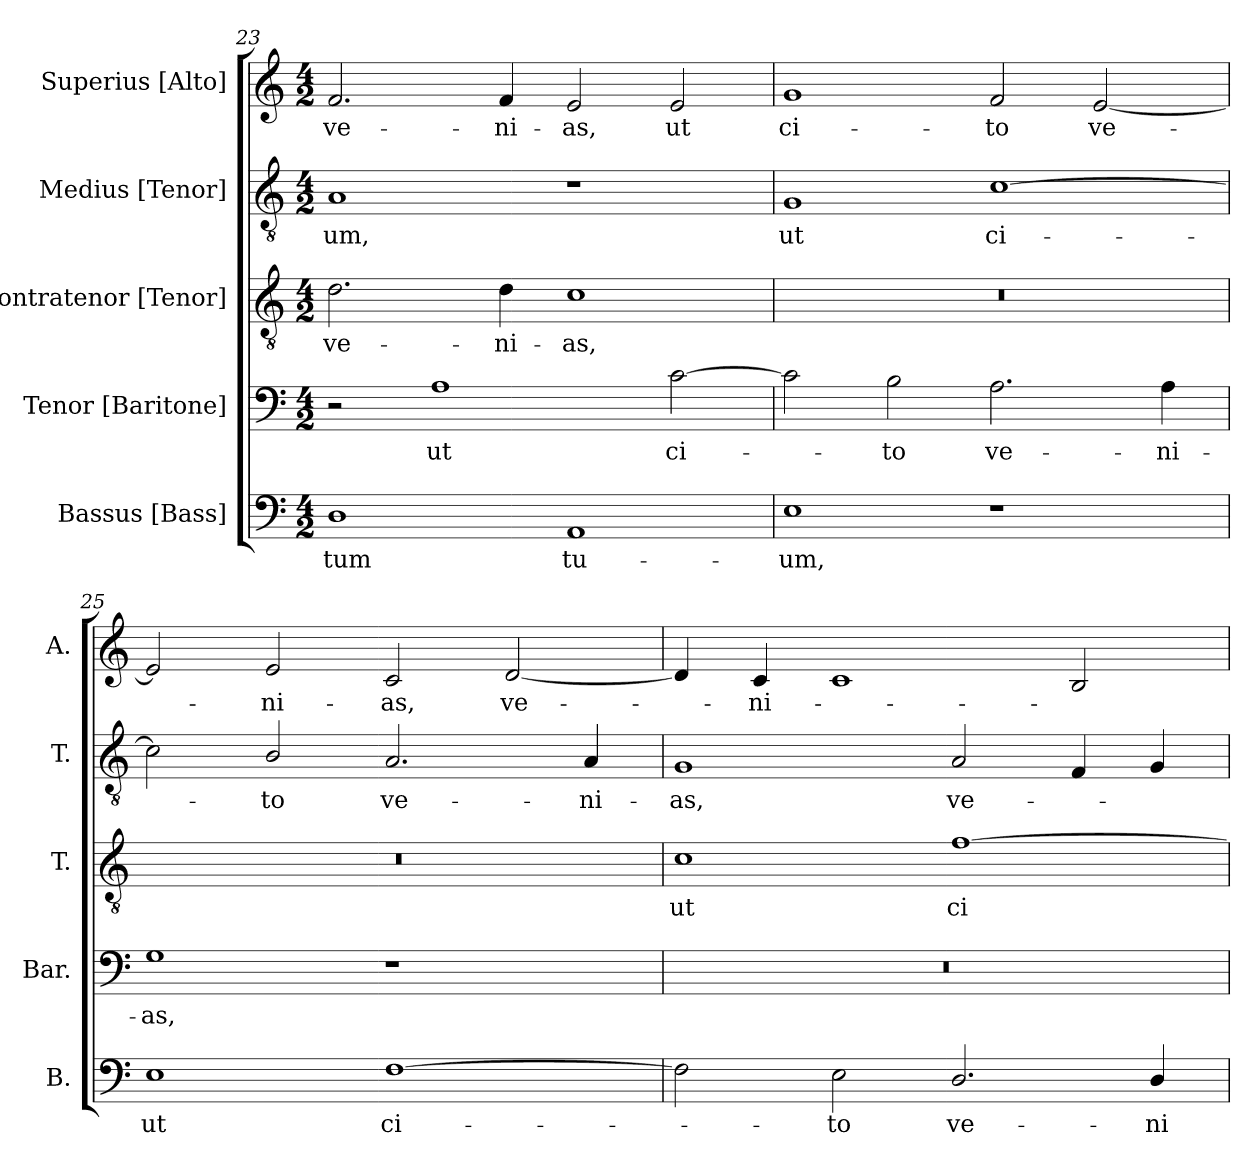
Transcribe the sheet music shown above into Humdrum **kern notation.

**kern	**text	**kern	**text	**kern	**text	**kern	**text	**kern	**text
*part5	*part5	*part4	*part4	*part3	*part3	*part2	*part2	*part1	*part1
*staff5	*staff5	*staff4	*staff4	*staff3	*staff3	*staff2	*staff2	*staff1	*staff1
*I"Bassus [Bass]	*	*I"Tenor [Baritone]	*	*I"Contratenor [Tenor]	*	*I"Medius [Tenor]	*	*I"Superius [Alto]	*
*I'B.	*	*I'Bar.	*	*I'T.	*	*I'T.	*	*I'A.	*
*clefF4	*	*clefF4	*	*clefGv2	*	*clefGv2	*	*clefG2	*
*	*	*	*	*ITrd7c12	*	*ITrd7c12	*	*	*
*k[]	*	*k[]	*	*k[]	*	*k[]	*	*k[]	*
*C:	*	*C:	*	*C:	*	*C:	*	*C:	*
*M4/2	*	*M4/2	*	*M4/2	*	*M4/2	*	*M4/2	*
=23	=23	=23	=23	=23	=23	=23	=23	=23	=23
!	!LO:LY:b:color=#000000	!	!	!	!	!	!	!	!
!	!	!	!	!	!LO:LY:b:color=#000000	!	!	!	!
!	!	!	!	!	!	!	!LO:LY:b:color=#000000	!	!
!	!	!	!	!	!	!	!	!	!LO:LY:b:color=#000000
1Di	-tum	2r	.	2.Di\	ve-	1AAi	-um,	2.fi/	ve-
!	!	!	!LO:LY:b:color=#000000	!	!	!	!	!	!
.	.	1Ai	ut	.	.	.	.	.	.
!	!	!	!	!	!LO:LY:b:color=#000000	!	!	!	!
!	!	!	!	!	!	!	!	!	!LO:LY:b:color=#000000
.	.	.	.	4Di\	-ni-	.	.	4fi/	-ni-
!	!LO:LY:b:color=#000000	!	!	!	!	!	!	!	!
!	!	!	!	!	!LO:LY:b:color=#000000	!	!	!	!
!	!	!	!	!	!	!	!	!	!LO:LY:b:color=#000000
1AAi	tu-	.	.	1Ci	-as,	1r	.	2ei/	-as,
!	!	!	!LO:LY:b:color=#000000	!	!	!	!	!	!
!	!	!	!	!	!	!	!	!	!LO:LY:b:color=#000000
.	.	[2ci\	ci-	.	.	.	.	2ei/	ut
=24	=24	=24	=24	=24	=24	=24	=24	=24	=24
!	!LO:LY:b:color=#000000	!	!	!LO:N:vis=1	!	!	!	!	!
!	!	!	!	!	!	!	!LO:LY:b:color=#000000	!	!
!	!	!	!	!	!	!	!	!	!LO:LY:b:color=#000000
1Ei	-um,	2ci\]	.	0r	.	1GGi	ut	1gi	ci-
!	!	!	!LO:LY:b:color=#000000	!	!	!	!	!	!
.	.	2Bi\	-to	.	.	.	.	.	.
!	!	!	!LO:LY:b:color=#000000	!	!	!	!	!	!
!	!	!	!	!	!	!	!LO:LY:b:color=#000000	!	!
!	!	!	!	!	!	!	!	!	!LO:LY:b:color=#000000
1r	.	2.Ai\	ve-	.	.	[1Ci	ci-	2fi/	-to
!	!	!	!	!	!	!	!	!	!LO:LY:b:color=#000000
.	.	.	.	.	.	.	.	[2ei/	ve-
!	!	!	!LO:LY:b:color=#000000	!	!	!	!	!	!
.	.	4Ai\	-ni-	.	.	.	.	.	.
=25	=25	=25	=25	=25	=25	=25	=25	=25	=25
!	!LO:LY:b:color=#000000	!	!	!	!	!	!	!	!
!	!	!	!LO:LY:b:color=#000000	!LO:N:vis=1	!	!	!	!	!
1Ei	ut	1Gi	-as,	0r	.	2Ci\]	.	2ei/]	.
!	!	!	!	!	!	!	!LO:LY:b:color=#000000	!	!
!	!	!	!	!	!	!	!	!	!LO:LY:b:color=#000000
.	.	.	.	.	.	2BBi/	-to	2ei/	-ni-
!	!LO:LY:b:color=#000000	!	!	!	!	!	!	!	!
!	!	!	!	!	!	!	!LO:LY:b:color=#000000	!	!
!	!	!	!	!	!	!	!	!	!LO:LY:b:color=#000000
[1Fi	ci-	1r	.	.	.	2.AAi/	ve-	2ci/	-as,
!	!	!	!	!	!	!	!	!	!LO:LY:b:color=#000000
.	.	.	.	.	.	.	.	[2di/	ve-
!	!	!	!	!	!	!	!LO:LY:b:color=#000000	!	!
.	.	.	.	.	.	4AAi/	-ni-	.	.
!!LO:LB:g=z
=26	=26	=26	=26	=26	=26	=26	=26	=26	=26
!	!	!LO:N:vis=1	!	!	!	!	!	!	!
!	!	!	!	!	!LO:LY:b:color=#000000	!	!	!	!
!	!	!	!	!	!	!	!LO:LY:b:color=#000000	!	!
2Fi\]	.	0r	.	1Ci	ut	1GGi	-as,	4di/]	.
!	!	!	!	!	!	!	!	!	!LO:LY:b:color=#000000
.	.	.	.	.	.	.	.	4ci/	-ni-
!	!LO:LY:b:color=#000000	!	!	!	!	!	!	!	!
2Ei\	-to	.	.	.	.	.	.	1ci	.
!	!LO:LY:b:color=#000000	!	!	!	!	!	!	!	!
!	!	!	!	!	!LO:LY:b:color=#000000	!	!	!	!
!	!	!	!	!	!	!	!LO:LY:b:color=#000000	!	!
2.Di/	ve-	.	.	[1Fi	ci-	2AAi/	ve-	.	.
.	.	.	.	.	.	4FFi/	.	2Bi/	.
!	!LO:LY:b:color=#000000	!	!	!	!	!	!	!	!
4Di/	-ni-	.	.	.	.	4GGi/	.	.	.
=	=	=	=	=	=	=	=	=	=
*-	*-	*-	*-	*-	*-	*-	*-	*-	*-
